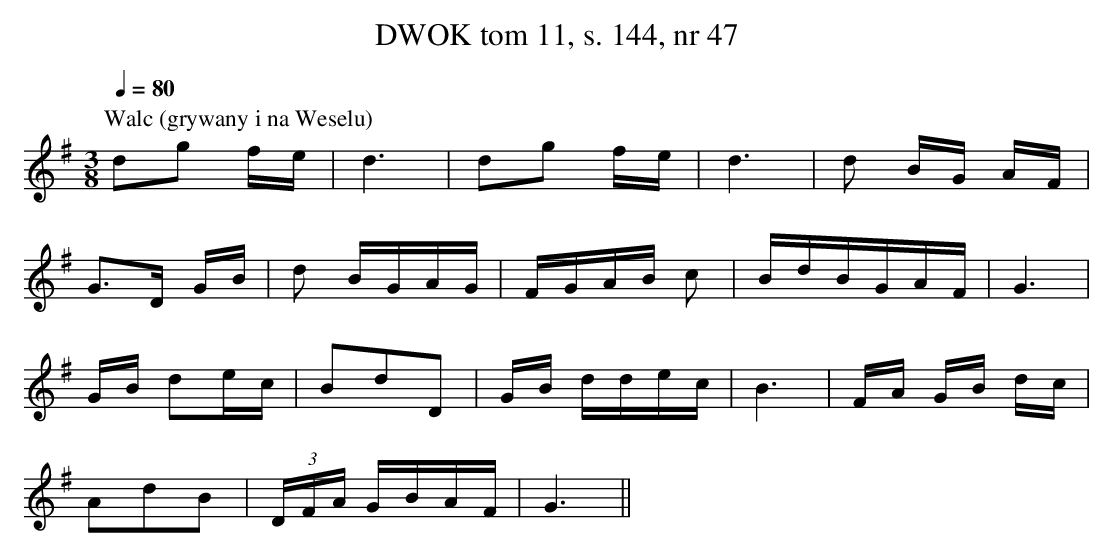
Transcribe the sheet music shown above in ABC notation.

X:1
T: DWOK tom 11, s. 144, nr 47
L:1/8
M:3/8
K:G
P:Walc (grywany i na Weselu)
Q:1/4=80
dg f/e/|d3|dg f/e/|d3|d B/G/ A/F/|
G3/2D/ G/B/|d B/G/A/G/|F/G/A/B/ c|B/d/B/G/A/F/|G3|
G/B/ de/c/|BdD|G/B/ d/d/e/c/|B3|F/A/ G/B/ d/c/|
AdB|(3D/F/A/ G/B/A/F/|G3||
